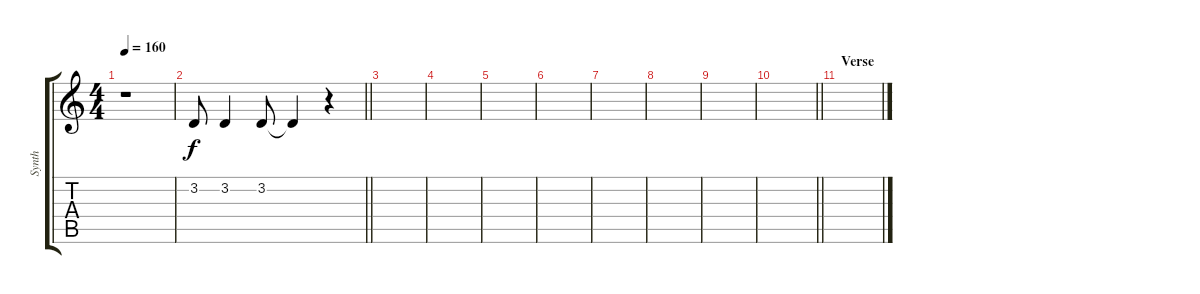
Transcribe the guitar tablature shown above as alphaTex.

\track ("Synth" "Synth") {instrument stringensemble1}
\staff {score tabs}
\tuning (E4 B3 G3 D3 A2 E2) {hide}
\ts (4 4)
\tempo 160
\clef g2
\ks aminor
r.1{dy f} |
\barLineRight lightlight
3.2.8{instrument choiraahs} 3.2.4 3.2.8 3.2{t}.4 r.4 |
|
|
|
|
|
|
|
\barLineRight lightlight
|
\section ("" "Verse")
